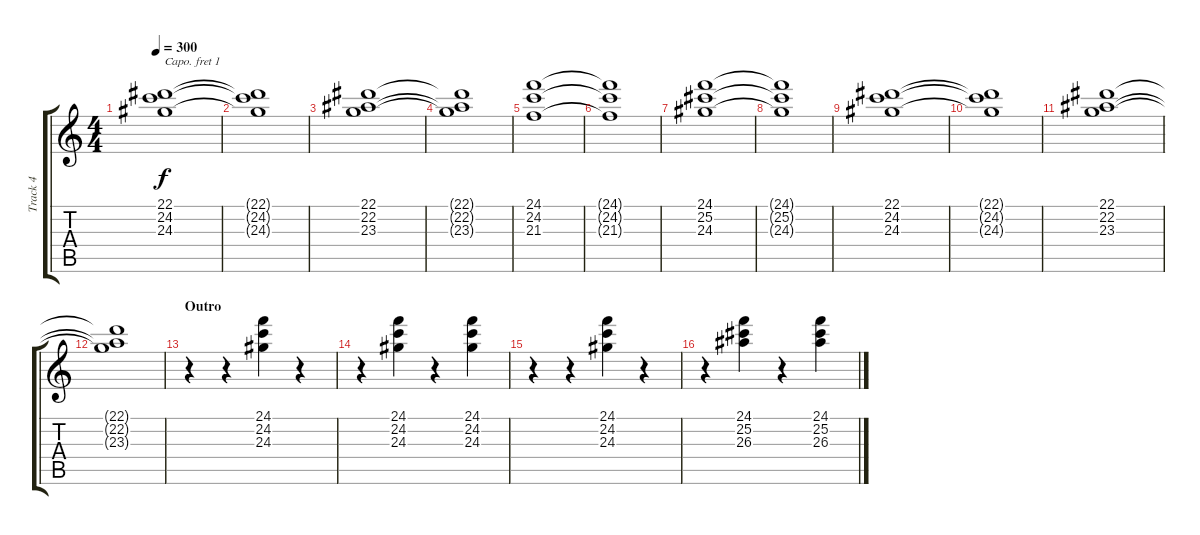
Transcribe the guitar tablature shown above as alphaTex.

\track ("Track 4" "Track 4") {instrument synthstrings1}
\staff {score tabs}
\capo 1
\tuning (E4 B3 G3 D3 A2 E2) {hide}
\ts (4 4)
\tempo 300
\clef g2
\ks c
(22.1 24.2 24.3).1{dy f} |
(22.1{t} 24.2{t} 24.3{t}).1 |
(22.1 22.2 23.3).1 |
(22.1{t} 22.2{t} 23.3{t}).1 |
(24.1 24.2 21.3).1 |
(24.1{t} 24.2{t} 21.3{t}).1 |
(24.1 25.2 24.3).1 |
(24.1{t} 25.2{t} 24.3{t}).1 |
(22.1 24.2 24.3).1 |
(22.1{t} 24.2{t} 24.3{t}).1 |
(22.1 22.2 23.3).1 |
(22.1{t} 22.2{t} 23.3{t}).1 |
\section ("" "Outro")
r.4 r.4 (24.1 24.2 24.3).4 r.4 |
r.4 (24.1 24.2 24.3).4 r.4 (24.1 24.2 24.3).4 |
r.4 r.4 (24.1 24.2 24.3).4 r.4 |
r.4 (24.1 25.2 26.3).4 r.4 (24.1 25.2 26.3).4
